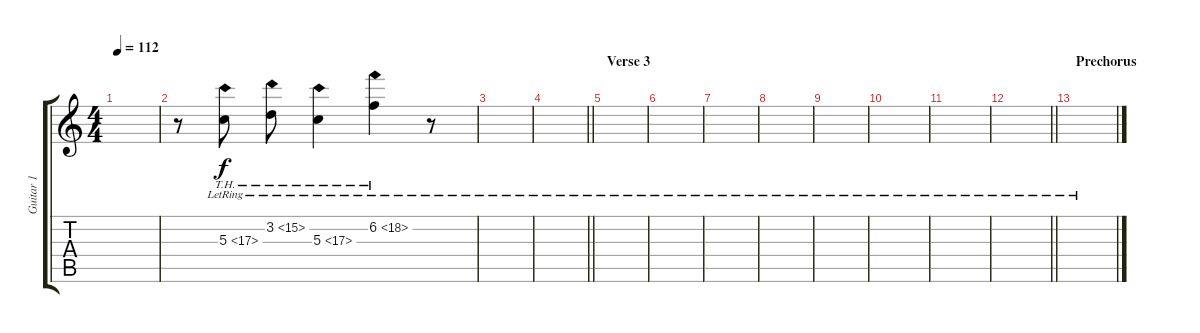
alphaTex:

\track ("Guitar 1" "Guitar 1") {instrument electricguitarclean}
\staff {score tabs}
\tuning (E4 B3 G3 D3 A2 E2) {hide}
\ts (4 4)
\tempo 112
\clef g2
\ks c
|
r.8 5.3{th 12 lr}.8 3.2{th 12 lr}.8 5.3{th 12 lr}.4 6.2{th 12 lr}.4 r.8 |
|
\barLineRight lightlight
|
\section ("" "Verse 3")
|
|
|
|
|
|
|
\barLineRight lightlight
|
\section ("" "Prechorus")
